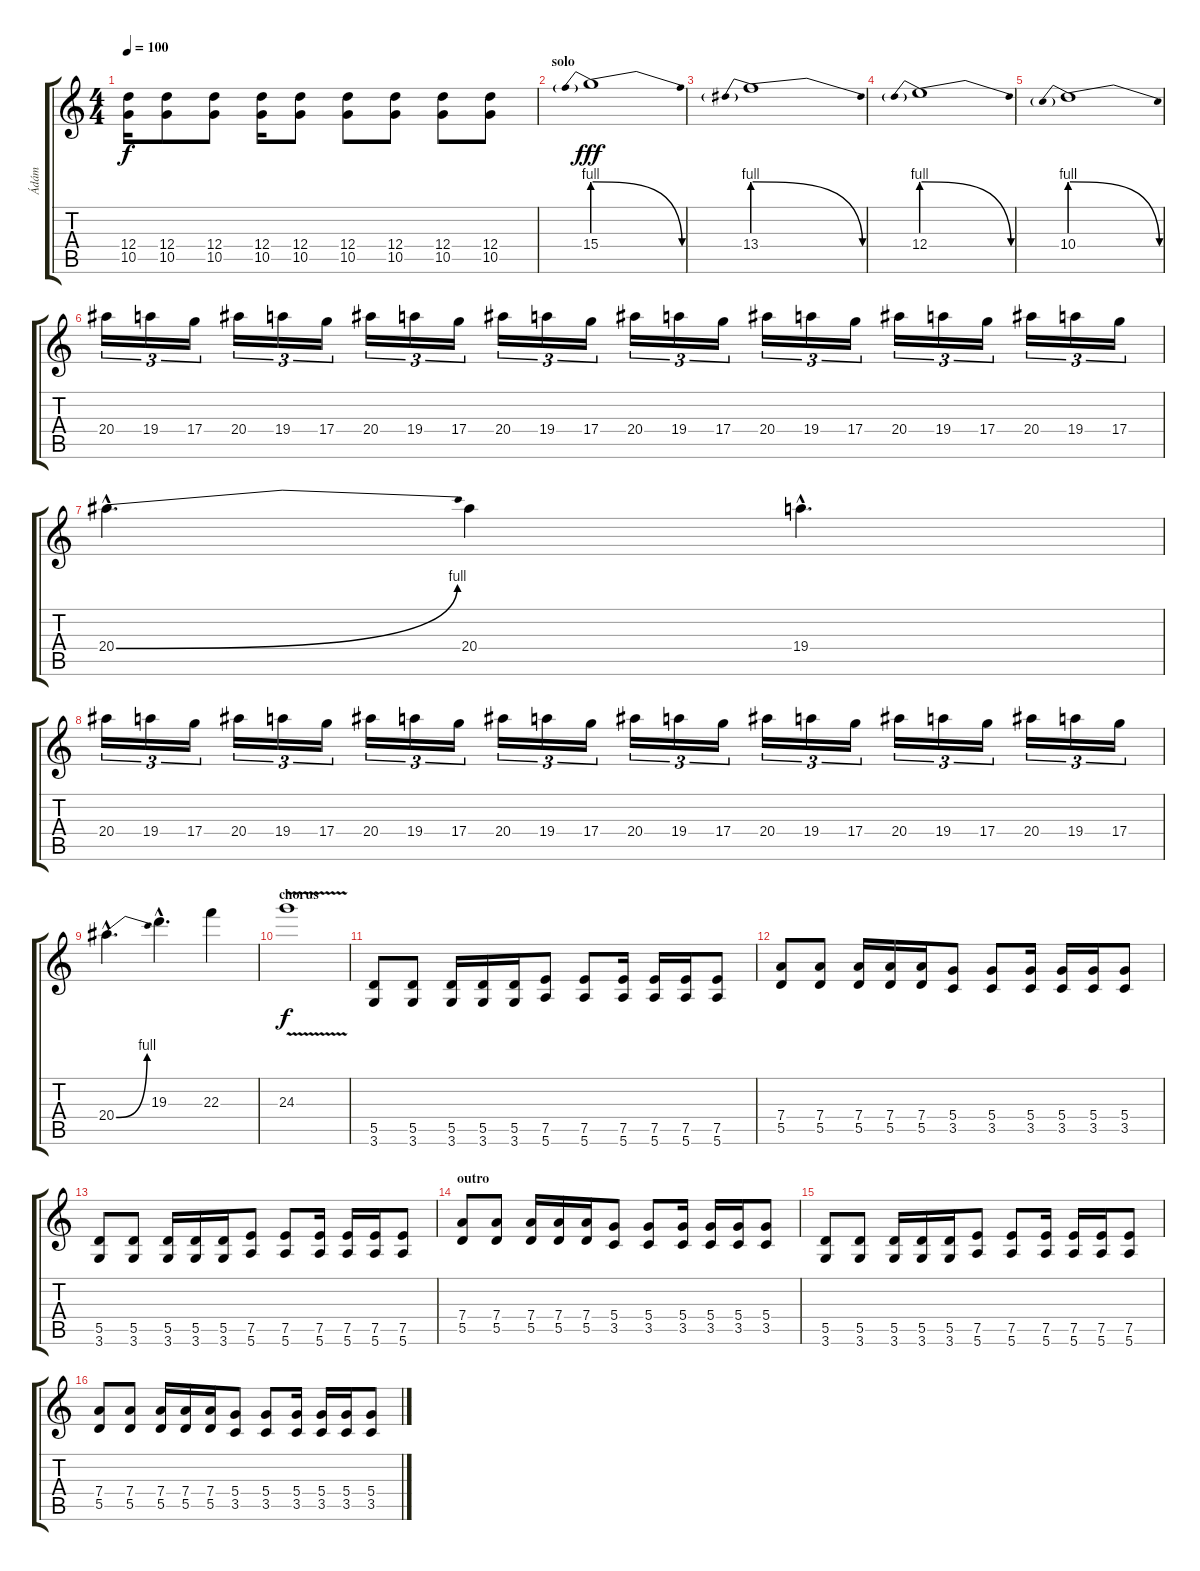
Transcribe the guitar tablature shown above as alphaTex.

\track ("Ádám" "Ádám") {instrument distortionguitar}
\staff {score tabs}
\tuning (E4 B3 G3 D3 A2 E2) {hide}
\ts (4 4)
\tempo 100
\clef g2
\ks c
(12.4 10.5).16{dy f} (12.4 10.5).8 (12.4 10.5).8 (12.4 10.5).16 (12.4 10.5).8 (12.4 10.5).8 (12.4 10.5).8 (12.4 10.5).8 (12.4 10.5).8 |
\section ("" "solo")
15.4{be (prebendrelease 0 4 60 0)}.1{dy fff balance 8} |
13.4{be (prebendrelease 0 4 60 0)}.1 |
12.4{be (prebendrelease 0 4 60 0)}.1 |
10.4{be (prebendrelease 0 4 60 0)}.1 |
20.4.16{tu (3 2)} 19.4.16{tu (3 2)} 17.4.16{tu (3 2)} 20.4.16{tu (3 2)} 19.4.16{tu (3 2)} 17.4.16{tu (3 2)} 20.4.16{tu (3 2)} 19.4.16{tu (3 2)} 17.4.16{tu (3 2)} 20.4.16{tu (3 2)} 19.4.16{tu (3 2)} 17.4.16{tu (3 2)} 20.4.16{tu (3 2)} 19.4.16{tu (3 2)} 17.4.16{tu (3 2)} 20.4.16{tu (3 2)} 19.4.16{tu (3 2)} 17.4.16{tu (3 2)} 20.4.16{tu (3 2)} 19.4.16{tu (3 2)} 17.4.16{tu (3 2)} 20.4.16{tu (3 2)} 19.4.16{tu (3 2)} 17.4.16{tu (3 2)} |
20.4{be (bend 0 0 60 4) hac}.4{d} 20.4.4 19.4{hac}.4{d} |
20.4.16{tu (3 2)} 19.4.16{tu (3 2)} 17.4.16{tu (3 2)} 20.4.16{tu (3 2)} 19.4.16{tu (3 2)} 17.4.16{tu (3 2)} 20.4.16{tu (3 2)} 19.4.16{tu (3 2)} 17.4.16{tu (3 2)} 20.4.16{tu (3 2)} 19.4.16{tu (3 2)} 17.4.16{tu (3 2)} 20.4.16{tu (3 2)} 19.4.16{tu (3 2)} 17.4.16{tu (3 2)} 20.4.16{tu (3 2)} 19.4.16{tu (3 2)} 17.4.16{tu (3 2)} 20.4.16{tu (3 2)} 19.4.16{tu (3 2)} 17.4.16{tu (3 2)} 20.4.16{tu (3 2)} 19.4.16{tu (3 2)} 17.4.16{tu (3 2)} |
20.4{be (bend 0 0 60 4) hac}.4{d} 19.3{hac}.4{d} 22.3.4 |
\section ("" "chorus")
24.3{v}.1{dy f balance 3} |
(5.5 3.6).8 (5.5 3.6).8 (5.5 3.6).16 (5.5 3.6).16 (5.5 3.6).16 (7.5 5.6).8 (7.5 5.6).8 (7.5 5.6).16 (7.5 5.6).16 (7.5 5.6).16 (7.5 5.6).8 |
(7.4 5.5).8 (7.4 5.5).8 (7.4 5.5).16 (7.4 5.5).16 (7.4 5.5).16 (5.4 3.5).8 (5.4 3.5).8 (5.4 3.5).16 (5.4 3.5).16 (5.4 3.5).16 (5.4 3.5).8 |
(5.5 3.6).8 (5.5 3.6).8 (5.5 3.6).16 (5.5 3.6).16 (5.5 3.6).16 (7.5 5.6).8 (7.5 5.6).8 (7.5 5.6).16 (7.5 5.6).16 (7.5 5.6).16 (7.5 5.6).8 |
\section ("" "outro")
(7.4 5.5).8 (7.4 5.5).8 (7.4 5.5).16 (7.4 5.5).16 (7.4 5.5).16 (5.4 3.5).8 (5.4 3.5).8 (5.4 3.5).16 (5.4 3.5).16 (5.4 3.5).16 (5.4 3.5).8 |
(5.5 3.6).8 (5.5 3.6).8 (5.5 3.6).16 (5.5 3.6).16 (5.5 3.6).16 (7.5 5.6).8 (7.5 5.6).8 (7.5 5.6).16 (7.5 5.6).16 (7.5 5.6).16 (7.5 5.6).8 |
(7.4 5.5).8 (7.4 5.5).8 (7.4 5.5).16 (7.4 5.5).16 (7.4 5.5).16 (5.4 3.5).8 (5.4 3.5).8 (5.4 3.5).16 (5.4 3.5).16 (5.4 3.5).16 (5.4 3.5).8
